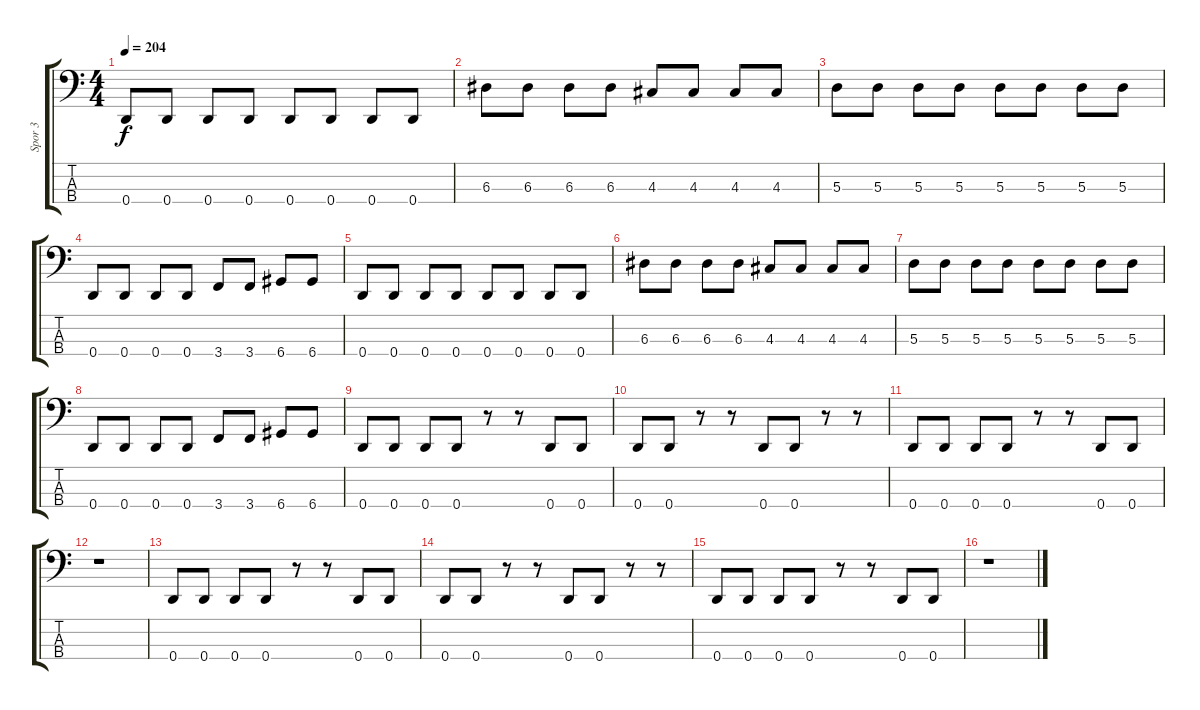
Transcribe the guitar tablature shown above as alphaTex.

\track ("Spor 3" "Spor 3") {instrument electricbassfinger}
\staff {score tabs}
\tuning (G2 D2 A1 D1) {hide}
\ts (4 4)
\tempo 204
\clef f4
\ks c
0.4.8{dy f} 0.4.8 0.4.8 0.4.8 0.4.8 0.4.8 0.4.8 0.4.8 |
6.3.8 6.3.8 6.3.8 6.3.8 4.3.8 4.3.8 4.3.8 4.3.8 |
5.3.8 5.3.8 5.3.8 5.3.8 5.3.8 5.3.8 5.3.8 5.3.8 |
0.4.8 0.4.8 0.4.8 0.4.8 3.4.8 3.4.8 6.4.8 6.4.8 |
0.4.8 0.4.8 0.4.8 0.4.8 0.4.8 0.4.8 0.4.8 0.4.8 |
6.3.8 6.3.8 6.3.8 6.3.8 4.3.8 4.3.8 4.3.8 4.3.8 |
5.3.8 5.3.8 5.3.8 5.3.8 5.3.8 5.3.8 5.3.8 5.3.8 |
0.4.8 0.4.8 0.4.8 0.4.8 3.4.8 3.4.8 6.4.8 6.4.8 |
0.4.8 0.4.8 0.4.8 0.4.8 r.8 r.8 0.4.8 0.4.8 |
0.4.8 0.4.8 r.8 r.8 0.4.8 0.4.8 r.8 r.8 |
0.4.8 0.4.8 0.4.8 0.4.8 r.8 r.8 0.4.8 0.4.8 |
r.1 |
0.4.8 0.4.8 0.4.8 0.4.8 r.8 r.8 0.4.8 0.4.8 |
0.4.8 0.4.8 r.8 r.8 0.4.8 0.4.8 r.8 r.8 |
0.4.8 0.4.8 0.4.8 0.4.8 r.8 r.8 0.4.8 0.4.8 |
r.1
